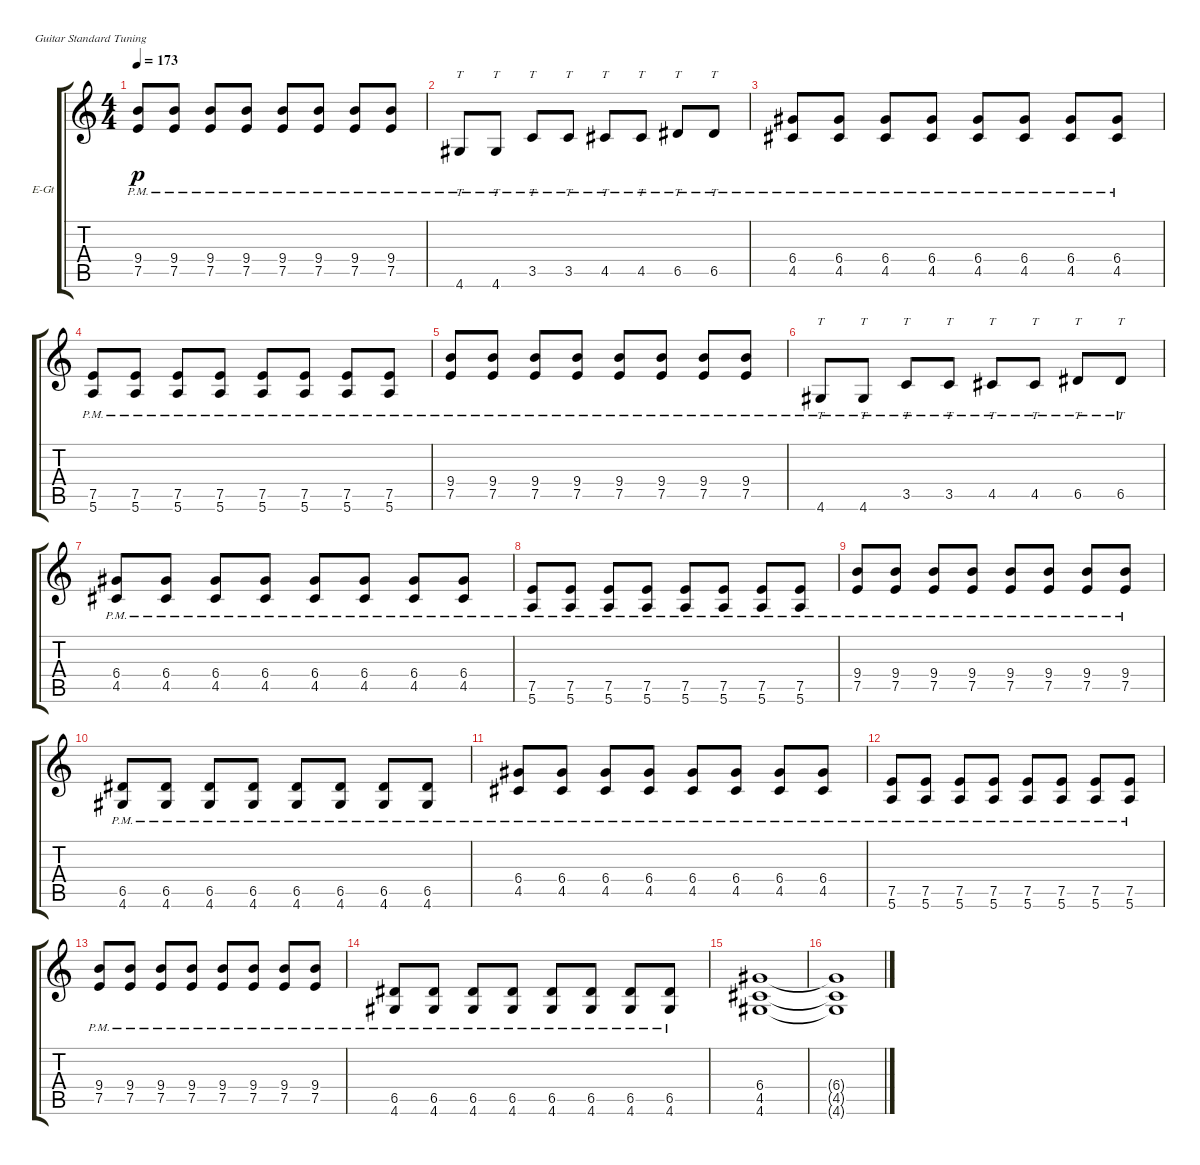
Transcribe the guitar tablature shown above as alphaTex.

\defaultSystemsLayout 4
\bracketExtendMode groupsimilarinstruments
\firstSystemTrackNameOrientation horizontal
\otherSystemsTrackNameOrientation horizontal
\track ("Electric Guitar" "E-Gt") {instrument distortionguitar}
\staff {score tabs}
\tuning (E4 B3 G3 D3 A2 E2)
\ts (4 4)
\tempo 173
\clef g2
\ks c
(7.5{pm} 9.4{pm}).8{dy p} (7.5{pm} 9.4{pm}).8 (7.5{pm} 9.4{pm}).8 (7.5{pm} 9.4{pm}).8 (7.5{pm} 9.4{pm}).8 (7.5{pm} 9.4{pm}).8 (7.5{pm} 9.4{pm}).8 (7.5{pm} 9.4{pm}).8 |
4.6{pm}.8{tt} 4.6{pm}.8{tt} 3.5{pm}.8{tt} 3.5{pm}.8{tt} 4.5{pm}.8{tt} 4.5{pm}.8{tt} 6.5{pm}.8{tt} 6.5{pm}.8{tt} |
(4.5{pm} 6.4{pm}).8 (4.5{pm} 6.4{pm}).8 (4.5{pm} 6.4{pm}).8 (4.5{pm} 6.4{pm}).8 (4.5{pm} 6.4{pm}).8 (4.5{pm} 6.4{pm}).8 (4.5{pm} 6.4{pm}).8 (4.5{pm} 6.4{pm}).8 |
(5.6{pm} 7.5{pm}).8 (5.6{pm} 7.5{pm}).8 (5.6{pm} 7.5{pm}).8 (5.6{pm} 7.5{pm}).8 (5.6{pm} 7.5{pm}).8 (5.6{pm} 7.5{pm}).8 (5.6{pm} 7.5{pm}).8 (5.6{pm} 7.5{pm}).8 |
(7.5{pm} 9.4{pm}).8 (7.5{pm} 9.4{pm}).8 (7.5{pm} 9.4{pm}).8 (7.5{pm} 9.4{pm}).8 (7.5{pm} 9.4{pm}).8 (7.5{pm} 9.4{pm}).8 (7.5{pm} 9.4{pm}).8 (7.5{pm} 9.4{pm}).8 |
4.6{pm}.8{tt} 4.6{pm}.8{tt} 3.5{pm}.8{tt} 3.5{pm}.8{tt} 4.5{pm}.8{tt} 4.5{pm}.8{tt} 6.5{pm}.8{tt} 6.5{pm}.8{tt} |
(4.5{pm} 6.4{pm}).8 (4.5{pm} 6.4{pm}).8 (4.5{pm} 6.4{pm}).8 (4.5{pm} 6.4{pm}).8 (4.5{pm} 6.4{pm}).8 (4.5{pm} 6.4{pm}).8 (4.5{pm} 6.4{pm}).8 (4.5{pm} 6.4{pm}).8 |
(5.6{pm} 7.5{pm}).8 (5.6{pm} 7.5{pm}).8 (5.6{pm} 7.5{pm}).8 (5.6{pm} 7.5{pm}).8 (5.6{pm} 7.5{pm}).8 (5.6{pm} 7.5{pm}).8 (5.6{pm} 7.5{pm}).8 (5.6{pm} 7.5{pm}).8 |
(7.5{pm} 9.4{pm}).8 (7.5{pm} 9.4{pm}).8 (7.5{pm} 9.4{pm}).8 (7.5{pm} 9.4{pm}).8 (7.5{pm} 9.4{pm}).8 (7.5{pm} 9.4{pm}).8 (7.5{pm} 9.4{pm}).8 (7.5{pm} 9.4{pm}).8 |
(4.6{pm} 6.5{pm}).8 (4.6{pm} 6.5{pm}).8 (4.6{pm} 6.5{pm}).8 (4.6{pm} 6.5{pm}).8 (4.6{pm} 6.5{pm}).8 (4.6{pm} 6.5{pm}).8 (4.6{pm} 6.5{pm}).8 (4.6{pm} 6.5{pm}).8 |
(4.5{pm} 6.4{pm}).8 (4.5{pm} 6.4{pm}).8 (4.5{pm} 6.4{pm}).8 (4.5{pm} 6.4{pm}).8 (4.5{pm} 6.4{pm}).8 (4.5{pm} 6.4{pm}).8 (4.5{pm} 6.4{pm}).8 (4.5{pm} 6.4{pm}).8 |
(5.6{pm} 7.5{pm}).8 (5.6{pm} 7.5{pm}).8 (5.6{pm} 7.5{pm}).8 (5.6{pm} 7.5{pm}).8 (5.6{pm} 7.5{pm}).8 (5.6{pm} 7.5{pm}).8 (5.6{pm} 7.5{pm}).8 (5.6{pm} 7.5{pm}).8 |
(7.5{pm} 9.4{pm}).8 (7.5{pm} 9.4{pm}).8 (7.5{pm} 9.4{pm}).8 (7.5{pm} 9.4{pm}).8 (7.5{pm} 9.4{pm}).8 (7.5{pm} 9.4{pm}).8 (7.5{pm} 9.4{pm}).8 (7.5{pm} 9.4{pm}).8 |
(4.6{pm} 6.5{pm}).8 (4.6{pm} 6.5{pm}).8 (4.6{pm} 6.5{pm}).8 (4.6{pm} 6.5{pm}).8 (4.6{pm} 6.5{pm}).8 (4.6{pm} 6.5{pm}).8 (4.6{pm} 6.5{pm}).8 (4.6{pm} 6.5{pm}).8 |
(4.5 6.4 4.6).1 |
(4.5{t} 6.4{t} 4.6{t}).1
